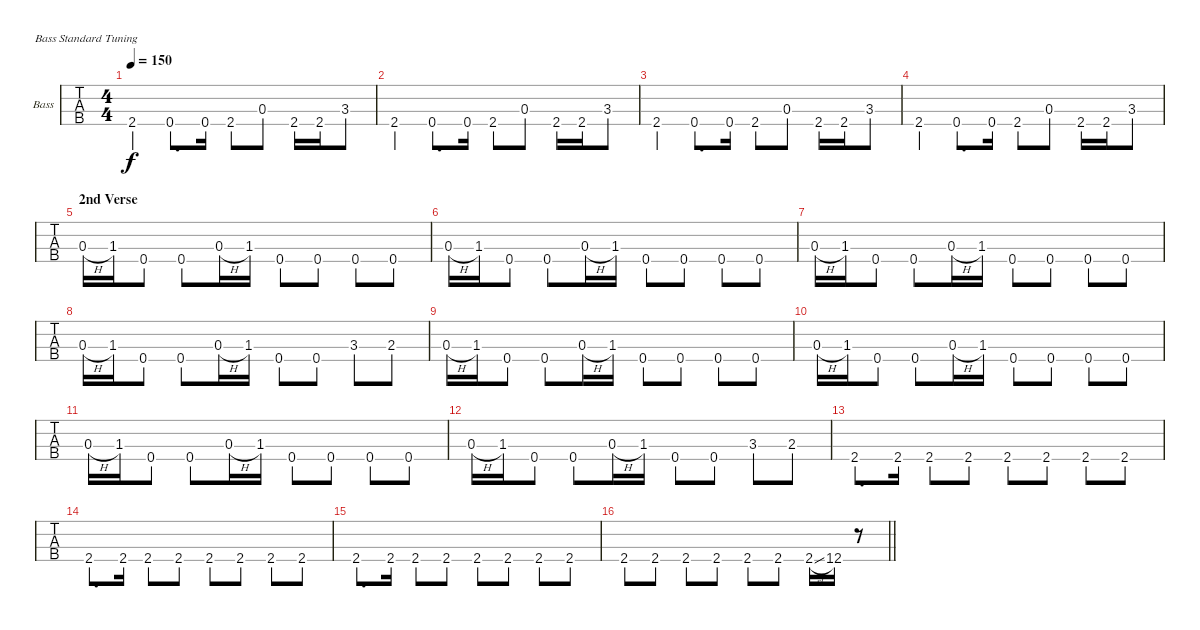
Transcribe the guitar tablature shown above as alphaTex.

\bracketExtendMode groupsimilarinstruments
\firstSystemTrackNameOrientation horizontal
\otherSystemsTrackNameOrientation horizontal
\track ("Bass Guitar" "Bass") {instrument electricbassfinger}
\staff {tabs}
\tuning (G2 D2 A1 E1)
\ts (4 4)
\tempo 150
\clef f4
\ks eminor
2.4{ac}.4{dy f} 0.4{ac}.8{d} 0.4.16 2.4.8 0.3.8 2.4.16 2.4.16 3.3.8 |
2.4{ac}.4 0.4{ac}.8{d} 0.4.16 2.4.8 0.3.8 2.4.16 2.4.16 3.3.8 |
2.4{ac}.4 0.4{ac}.8{d} 0.4.16 2.4.8 0.3.8 2.4.16 2.4.16 3.3.8 |
2.4{ac}.4 0.4{ac}.8{d} 0.4.16 2.4.8 0.3.8 2.4.16 2.4.16 3.3.8 |
\section ("" "2nd Verse")
0.3{h}.16 1.3.16 0.4.8 0.4.8 0.3{h}.16 1.3.16 0.4.8 0.4.8 0.4.8 0.4.8 |
0.3{h}.16 1.3.16 0.4.8 0.4.8 0.3{h}.16 1.3.16 0.4.8 0.4.8 0.4.8 0.4.8 |
0.3{h}.16 1.3.16 0.4.8 0.4.8 0.3{h}.16 1.3.16 0.4.8 0.4.8 0.4.8 0.4.8 |
0.3{h}.16 1.3.16 0.4.8 0.4.8 0.3{h}.16 1.3.16 0.4.8 0.4.8 3.3.8 2.3.8 |
0.3{h}.16 1.3.16 0.4.8 0.4.8 0.3{h}.16 1.3.16 0.4.8 0.4.8 0.4.8 0.4.8 |
0.3{h}.16 1.3.16 0.4.8 0.4.8 0.3{h}.16 1.3.16 0.4.8 0.4.8 0.4.8 0.4.8 |
0.3{h}.16 1.3.16 0.4.8 0.4.8 0.3{h}.16 1.3.16 0.4.8 0.4.8 0.4.8 0.4.8 |
0.3{h}.16 1.3.16 0.4.8 0.4.8 0.3{h}.16 1.3.16 0.4.8 0.4.8 3.3.8 2.3.8 |
\ks f#minor
2.4.8{d} 2.4.16 2.4.8 2.4.8 2.4.8 2.4.8 2.4.8 2.4.8 |
2.4.8{d} 2.4.16 2.4.8 2.4.8 2.4.8 2.4.8 2.4.8 2.4.8 |
2.4.8{d} 2.4.16 2.4.8 2.4.8 2.4.8 2.4.8 2.4.8 2.4.8 |
\barLineRight lightlight
2.4.8 2.4.8 2.4.8 2.4.8 2.4.8 2.4.8 2.4{sl}.16 12.4.16 r.8
